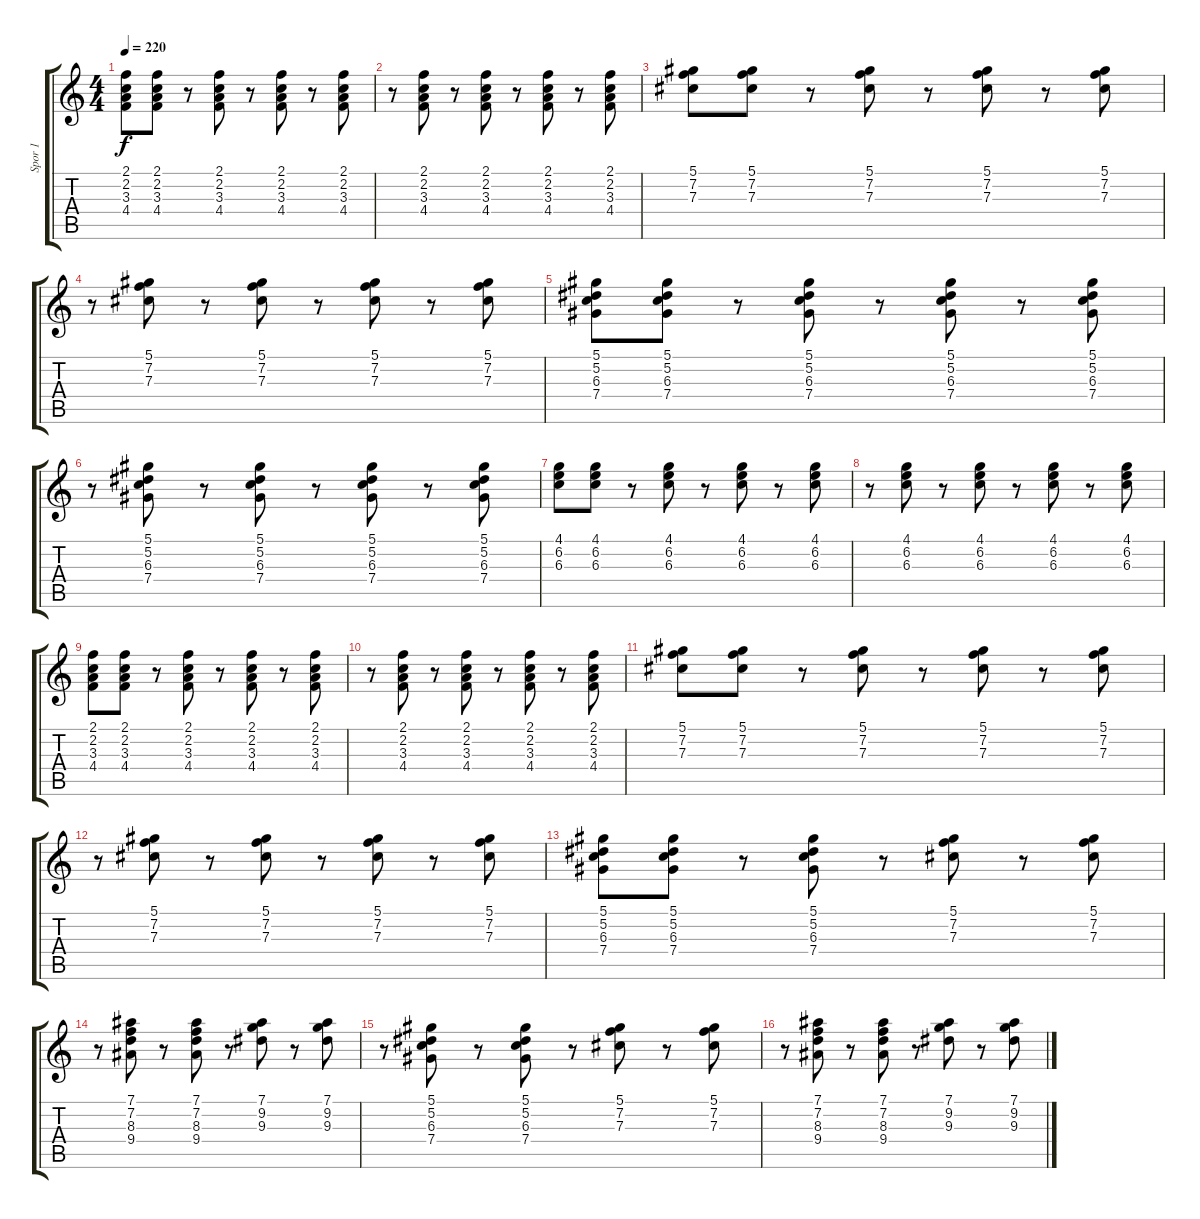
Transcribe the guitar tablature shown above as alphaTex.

\track ("Spor 1" "Spor 1") {instrument acousticguitarsteel}
\staff {score tabs}
\tuning (Eb4 Bb3 Gb3 Db3 Ab2 Eb2) {hide}
\ts (4 4)
\tempo 220
\clef g2
\ks c
(2.1 2.2 3.3 4.4).8{dy f} (2.1 2.2 3.3 4.4).8 r.8 (2.1 2.2 3.3 4.4).8 r.8 (2.1 2.2 3.3 4.4).8 r.8 (2.1 2.2 3.3 4.4).8 |
r.8 (2.1 2.2 3.3 4.4).8 r.8 (2.1 2.2 3.3 4.4).8 r.8 (2.1 2.2 3.3 4.4).8 r.8 (2.1 2.2 3.3 4.4).8 |
(5.1 7.2 7.3).8 (5.1 7.2 7.3).8 r.8 (5.1 7.2 7.3).8 r.8 (5.1 7.2 7.3).8 r.8 (5.1 7.2 7.3).8 |
r.8 (5.1 7.2 7.3).8 r.8 (5.1 7.2 7.3).8 r.8 (5.1 7.2 7.3).8 r.8 (5.1 7.2 7.3).8 |
(5.1 5.2 6.3 7.4).8 (5.1 5.2 6.3 7.4).8 r.8 (5.1 5.2 6.3 7.4).8 r.8 (5.1 5.2 6.3 7.4).8 r.8 (5.1 5.2 6.3 7.4).8 |
r.8 (5.1 5.2 6.3 7.4).8 r.8 (5.1 5.2 6.3 7.4).8 r.8 (5.1 5.2 6.3 7.4).8 r.8 (5.1 5.2 6.3 7.4).8 |
(4.1 6.2 6.3).8 (4.1 6.2 6.3).8 r.8 (4.1 6.2 6.3).8 r.8 (4.1 6.2 6.3).8 r.8 (4.1 6.2 6.3).8 |
r.8 (4.1 6.2 6.3).8 r.8 (4.1 6.2 6.3).8 r.8 (4.1 6.2 6.3).8 r.8 (4.1 6.2 6.3).8 |
(2.1 2.2 3.3 4.4).8 (2.1 2.2 3.3 4.4).8 r.8 (2.1 2.2 3.3 4.4).8 r.8 (2.1 2.2 3.3 4.4).8 r.8 (2.1 2.2 3.3 4.4).8 |
r.8 (2.1 2.2 3.3 4.4).8 r.8 (2.1 2.2 3.3 4.4).8 r.8 (2.1 2.2 3.3 4.4).8 r.8 (2.1 2.2 3.3 4.4).8 |
(5.1 7.2 7.3).8 (5.1 7.2 7.3).8 r.8 (5.1 7.2 7.3).8 r.8 (5.1 7.2 7.3).8 r.8 (5.1 7.2 7.3).8 |
r.8 (5.1 7.2 7.3).8 r.8 (5.1 7.2 7.3).8 r.8 (5.1 7.2 7.3).8 r.8 (5.1 7.2 7.3).8 |
(5.1 5.2 6.3 7.4).8 (5.1 5.2 6.3 7.4).8 r.8 (5.1 5.2 6.3 7.4).8 r.8 (5.1 7.2 7.3).8 r.8 (5.1 7.2 7.3).8 |
r.8 (7.1 7.2 8.3 9.4).8 r.8 (7.1 7.2 8.3 9.4).8 r.8 (7.1 9.2 9.3).8 r.8 (7.1 9.2 9.3).8 |
r.8 (5.1 5.2 6.3 7.4).8 r.8 (5.1 5.2 6.3 7.4).8 r.8 (5.1 7.2 7.3).8 r.8 (5.1 7.2 7.3).8 |
r.8 (7.1 7.2 8.3 9.4).8 r.8 (7.1 7.2 8.3 9.4).8 r.8 (7.1 9.2 9.3).8 r.8 (7.1 9.2 9.3).8
